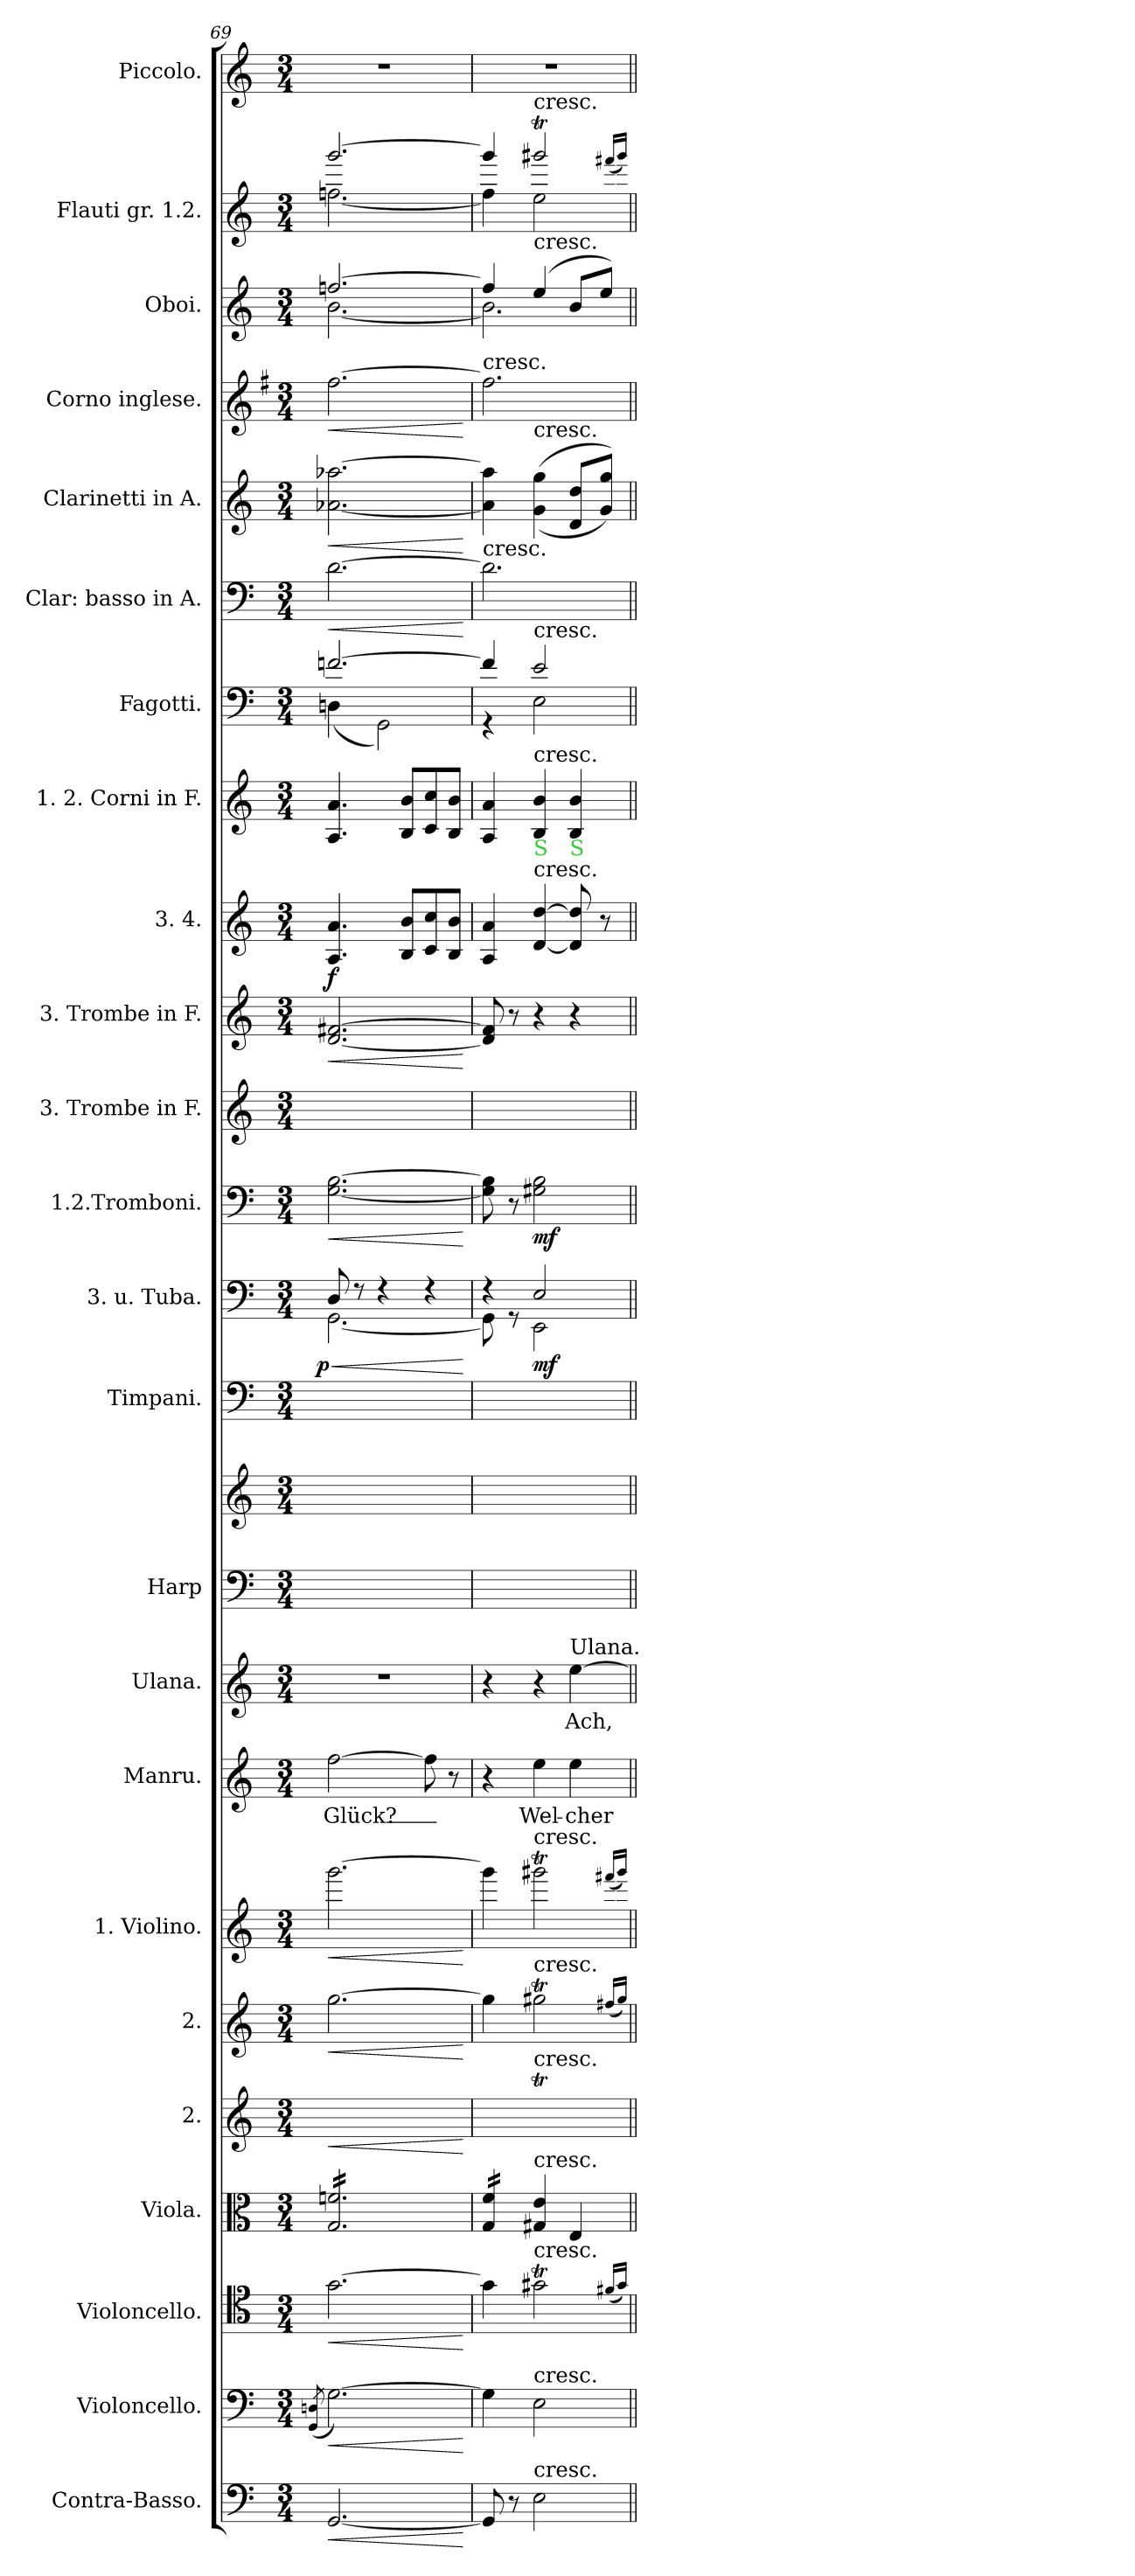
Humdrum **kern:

**kern	**dynam	**kern	**dynam	**kern	**dynam	**kern	**kern	**dynam	**kern	**dynam	**kern	**dynam	**kern	**text	**kern	**text	**kern	**kern	**kern	**kern	**dynam	**kern	**dynam	**kern	**kern	**dynam	**kern	**dynam	**kern	**kern	**kern	**dynam	**kern	**dynam	**kern	**dynam	**kern	**kern	**kern
*part24	*part24	*part23	*part23	*part22	*part22	*part21	*part20	*part20	*part19	*part19	*part18	*part18	*part17	*part17	*part16	*part16	*part15	*part15	*part14	*part13	*part13	*part12	*part12	*part11	*part10	*part10	*part9	*part9	*part8	*part7	*part6	*part6	*part5	*part5	*part4	*part4	*part3	*part2	*part1
*staff25	*staff25	*staff24	*staff24	*staff23	*staff23	*staff22	*staff21	*staff21	*staff20	*staff20	*staff19	*staff19	*staff18	*staff18	*staff17	*staff17	*staff16	*staff15	*staff14	*staff13	*staff13	*staff12	*staff12	*staff11	*staff10	*staff10	*staff9	*staff9	*staff8	*staff7	*staff6	*staff6	*staff5	*staff5	*staff4	*staff4	*staff3	*staff2	*staff1
*I"Contra-Basso.	*	*I"Violoncello.	*	*I"Violoncello.	*	*I"Viola.	*I"2.	*	*I"2.	*	*I"1. Violino.	*	*I"Manru.	*	*I"Ulana.	*	*I"Harp	*	*I"Timpani.	*I"3. u. Tuba.	*	*I"1.2.Tromboni.	*	*I"3. Trombe in F.	*I"3. Trombe in F.	*	*I"3. 4.	*	*I"1. 2. Corni in F.	*I"Fagotti.	*I"Clar: basso in A.	*	*I"Clarinetti in A.	*	*I"Corno inglese.	*	*I"Oboi.	*I"Flauti gr. 1.2.	*I"Piccolo.
*I'C.-B.	*	*	*	*	*	*I'Vl.	*	*	*	*	*I'1. Viol.	*	*	*	*	*	*	*	*I'Timp.	*I'3. u. Tub.	*	*I'1.2. Tromb.	*	*	*I'Trombe.	*	*	*	*I'1. 2. Corni.	*I'Fag.	*I'basso.	*	*I'1.2. Clar. A.	*	*I'Cor.ingl.	*	*I'Ob.	*I'Fl.	*
*clefF4	*	*clefF4	*	*clefC4	*	*clefC3	*clefG2	*	*clefG2	*	*clefG2	*	*clefG2	*	*clefG2	*	*clefF4	*clefG2	*clefF4	*clefF4	*	*clefF4	*	*clefG2	*clefG2	*	*clefG2	*	*clefG2	*clefF4	*clefF4	*	*clefG2	*	*clefG2	*	*clefG2	*clefG2	*clefG2
*	*	*	*	*	*	*	*	*	*	*	*	*	*ITrd8c12	*	*	*	*	*	*	*	*	*	*	*ITrd-3c-5	*ITrd-3c-5	*	*ITrd4c7	*	*ITrd4c7	*	*ITrd2c3	*	*ITrd2c3	*	*ITrd4c7	*	*	*	*
*k[]	*	*k[]	*	*k[]	*	*k[]	*k[]	*	*k[]	*	*k[]	*	*k[]	*	*k[]	*	*k[]	*k[]	*k[]	*k[]	*	*k[]	*	*k[b-]	*k[b-]	*	*k[b-]	*	*k[b-]	*k[]	*k[f#c#g#]	*	*k[f#c#g#]	*	*k[]	*	*k[]	*k[]	*k[]
*M3/4	*	*M3/4	*	*M3/4	*	*M3/4	*M3/4	*	*M3/4	*	*M3/4	*	*M3/4	*	*M3/4	*	*M3/4	*M3/4	*M3/4	*M3/4	*	*M3/4	*	*M3/4	*M3/4	*	*M3/4	*	*M3/4	*M3/4	*M3/4	*	*M3/4	*	*M3/4	*	*M3/4	*M3/4	*M3/4
=69	=69	=69	=69	=69	=69	=69	=69	=69	=69	=69	=69	=69	=69	=69	=69	=69	=69	=69	=69	=69	=69	=69	=69	=69	=69	=69	=69	=69	=69	=69	=69	=69	=69	=69	=69	=69	=69	=69	=69
.	.	(>8qGG/ 8qDn/	.	.	.	.	.	.	.	.	.	.	.	.	.	.	.	.	.	.	.	.	.	.	.	.	.	.	.	.	.	.	.	.	.	.	.	.	.
!	!LO:HP:b	!	!LO:HP:b	!	!LO:HP:b	!	!	!LO:HP:b	!	!LO:HP:b	!	!LO:HP:b	!	!	!	!	!	!	!	!	!LO:HP:b	!	!LO:HP:b	!	!	!LO:HP:b	!	!	!	!	!	!LO:HP:b	!	!LO:HP:b	!	!LO:HP:b	!	!	!
*	*	*	*	*	*	*	*	*	*	*	*	*	*	*	*	*	*	*	*	*^	*	*	*	*	*	*	*	*	*	*^	*	*	*	*	*	*	*^	*^	*
!	!	!	!	!	!	!	!	!	!	!	!	!	!	!	!	!	!	!	!	!	!	!LO:DY:n=1:b:rj	!	!	!	!	!	!	!	!	!	!	!	!	!	!	!	!	!	!	!	!	!
*	*	*	*	*	*	*tremolo	*	*	*	*	*	*	*	*	*	*	*	*	*	*	*	*	*	*	*	*	*	*	*	*	*	*	*	*	*	*	*	*	*	*	*	*	*
[2.GG/	<	[2.G\)	<	[2.g\	<	16G/ 16fn/LL	[2.gg\yy	<	[2.gg\	<	[2.ggg\	<	[2f\	Glück?_	2.r	.	2.ryy	2.ryy	2.ryy	8D/	[2.GG\	< p	[2.G\ [2.B\	<	2.ryy	[2.g/ [2.bn/	<	4.D/ 4.d/	f	4.D/ 4.d/	[2.fn/	(4Dn\	[2.B\	<	[2.fn\ [2.ffn\	<	[2.b\	<	[2.ffn/	[2.b\	[2.ggg/	[2.ffn\	2.r
.	.	.	.	.	.	16G/ 16fn/	.	.	.	.	.	.	.	.	.	.	.	.	.	.	.	.	.	.	.	.	.	.	.	.	.	.	.	.	.	.	.	.	.	.	.	.	.
.	.	.	.	.	.	16G/ 16fn/	.	.	.	.	.	.	.	.	.	.	.	.	.	8rF	.	.	.	.	.	.	.	.	.	.	.	.	.	.	.	.	.	.	.	.	.	.	.
.	.	.	.	.	.	16G/ 16fn/	.	.	.	.	.	.	.	.	.	.	.	.	.	.	.	.	.	.	.	.	.	.	.	.	.	.	.	.	.	.	.	.	.	.	.	.	.
.	.	.	.	.	.	16G/ 16fn/	.	.	.	.	.	.	.	.	.	.	.	.	.	4rF	.	.	.	.	.	.	.	.	.	.	.	2GG\)	.	.	.	.	.	.	.	.	.	.	.
.	.	.	.	.	.	16G/ 16fn/	.	.	.	.	.	.	.	.	.	.	.	.	.	.	.	.	.	.	.	.	.	.	.	.	.	.	.	.	.	.	.	.	.	.	.	.	.
.	.	.	.	.	.	16G/ 16fn/	.	.	.	.	.	.	.	.	.	.	.	.	.	.	.	.	.	.	.	.	.	8E/ 8e/L	.	8E/ 8e/L	.	.	.	.	.	.	.	.	.	.	.	.	.
.	.	.	.	.	.	16G/ 16fn/	.	.	.	.	.	.	.	.	.	.	.	.	.	.	.	.	.	.	.	.	.	.	.	.	.	.	.	.	.	.	.	.	.	.	.	.	.
.	.	.	.	.	.	16G/ 16fn/	.	.	.	.	.	.	8f\]	.	.	.	.	.	.	4rF	.	.	.	.	.	.	.	8F/ 8f/	.	8F/ 8f/	.	.	.	.	.	.	.	.	.	.	.	.	.
.	.	.	.	.	.	16G/ 16fn/	.	.	.	.	.	.	.	.	.	.	.	.	.	.	.	.	.	.	.	.	.	.	.	.	.	.	.	.	.	.	.	.	.	.	.	.	.
.	.	.	.	.	.	16G/ 16fn/	.	.	.	.	.	.	8r	.	.	.	.	.	.	.	.	.	.	.	.	.	.	8E/ 8e/J	.	8E/ 8e/J	.	.	.	.	.	.	.	.	.	.	.	.	.
.	.	.	.	.	.	16G/ 16fn/JJ	.	.	.	.	.	.	.	.	.	.	.	.	.	.	.	.	.	.	.	.	.	.	.	.	.	.	.	.	.	.	.	.	.	.	.	.	.
*	*	*	*	*	*	*	*	*	*	*	*	*	*	*	*	*	*	*	*	*	*	*	*	*	*	*	*	*	*	*	*	*	*	*	*	*	*	*	*v	*v	*	*	*
*	*	*	*	*	*	*	*	*	*	*	*	*	*	*	*	*	*	*	*	*v	*v	*	*	*	*	*	*	*	*	*	*v	*v	*	*	*	*	*	*	*	*v	*v	*
.	[	.	[	.	[	.	.	[	.	[	.	[	.	.	.	.	.	.	.	.	[	.	[	.	.	[	.	.	.	.	.	[	.	[	.	[	.	.	.
=70	=70	=70	=70	=70	=70	=70	=70	=70	=70	=70	=70	=70	=70	=70	=70	=70	=70	=70	=70	=70	=70	=70	=70	=70	=70	=70	=70	=70	=70	=70	=70	=70	=70	=70	=70	=70	=70	=70	=70
*	*	*	*	*	*	*	*	*	*	*	*	*	*	*	*	*	*	*	*	*^	*	*	*	*	*	*	*	*	*	*^	*	*	*	*	*	*	*^	*^	*
!	!	!	!	!	!	!	!	!	!	!	!	!	!	!	!	!	!	!	!	!	!	!	!	!	!	!	!	!	!	!	!	!	!	!	!	!	!LO:TX:t=cresc.	!	!	!	!	!	!
!	!	!	!	!	!	!	!	!	!	!	!	!	!	!	!	!	!	!	!	!	!	!	!	!	!	!	!	!	!	!	!	!	!LO:TX:t=cresc.	!	!	!	!	!	!	!	!	!	!
8GG/]	.	4G\]	.	4g\]	.	16G/ 16f/LL	4gg\yy]	.	4gg\]	.	4ggg\]	.	4r	.	4r	.	2.ryy	2.ryy	2.ryy	4rF	8GG\]	.	8G]\ 8B]\	.	2.ryy	8g]/ 8b]/	.	4D/ 4d/	.	4D/ 4d/	4f/]	4r	2.B\]	.	4f]\ 4ff]\	.	2.b\]	.	4ff/]	2.b\]	4ggg/]	4ff\]	2.r
.	.	.	.	.	.	16G/ 16f/	.	.	.	.	.	.	.	.	.	.	.	.	.	.	.	.	.	.	.	.	.	.	.	.	.	.	.	.	.	.	.	.	.	.	.	.	.
8r	.	.	.	.	.	16G/ 16f/	.	.	.	.	.	.	.	.	.	.	.	.	.	.	8rGG	.	8r	.	.	8r	.	.	.	.	.	.	.	.	.	.	.	.	.	.	.	.	.
.	.	.	.	.	.	16G/ 16f/JJ	.	.	.	.	.	.	.	.	.	.	.	.	.	.	.	.	.	.	.	.	.	.	.	.	.	.	.	.	.	.	.	.	.	.	.	.	.
*	*	*	*	*	*	*Xtremolo	*	*	*	*	*	*	*	*	*	*	*	*	*	*	*	*	*	*	*	*	*	*	*	*	*	*	*	*	*	*	*	*	*	*	*	*	*
!	!	!	!	!	!	!	!	!	!	!	!	!	!	!	!	!	!	!	!	!	!	!	!	!	!	!	!	!	!	!	!	!	!	!	!	!	!	!	!	!	!LO:TX:t=cresc.	!	!
!	!	!	!	!	!	!	!	!	!	!	!	!	!	!	!	!	!	!	!	!	!	!	!	!	!	!	!	!	!	!	!	!	!	!	!	!	!	!	!LO:TX:t=cresc.	!	!	!	!
!	!	!	!	!	!	!	!	!	!	!	!	!	!	!	!	!	!	!	!	!	!	!	!	!	!	!	!	!	!	!	!	!	!	!	!LO:TX:t=cresc.	!	!	!	!	!	!	!	!
!	!	!	!	!	!	!	!	!	!	!	!	!	!	!	!	!	!	!	!	!	!	!	!	!	!	!	!	!	!	!	!LO:TX:t=cresc.	!	!	!	!	!	!	!	!	!	!	!	!
!	!	!	!	!	!	!	!	!	!	!	!	!	!	!	!	!	!	!	!	!	!	!	!	!	!	!	!	!	!	!LO:TX:t=cresc.	!	!	!	!	!	!	!	!	!	!	!	!	!
!	!	!	!	!	!	!	!	!	!	!	!	!	!	!	!	!	!	!	!	!	!	!	!	!	!	!	!	!LO:TX:t=cresc.	!	!	!	!	!	!	!	!	!	!	!	!	!	!	!
!	!	!	!	!	!	!	!	!	!	!	!	!	!	!	!	!	!	!	!	!	!	!	!	!	!	!	!	!LO:TX:a:color=limegreen:t=S	!	!	!	!	!	!	!	!	!	!	!	!	!	!	!
!	!	!	!	!	!	!	!	!	!	!	!LO:TX:t=cresc.	!	!	!	!	!	!	!	!	!	!	!	!	!	!	!	!	!	!	!	!	!	!	!	!	!	!	!	!	!	!	!	!
!	!	!	!	!	!	!	!	!	!LO:TX:t=cresc.	!	!	!	!	!	!	!	!	!	!	!	!	!	!	!	!	!	!	!	!	!	!	!	!	!	!	!	!	!	!	!	!	!	!
!	!	!	!	!	!	!	!LO:TX:t=cresc.	!	!	!	!	!	!	!	!	!	!	!	!	!	!	!	!	!	!	!	!	!	!	!	!	!	!	!	!	!	!	!	!	!	!	!	!
!	!	!	!	!	!	!LO:TX:t=cresc.	!	!	!	!	!	!	!	!	!	!	!	!	!	!	!	!	!	!	!	!	!	!	!	!	!	!	!	!	!	!	!	!	!	!	!	!	!
!	!	!	!	!LO:TX:t=cresc.	!	!	!	!	!	!	!	!	!	!	!	!	!	!	!	!	!	!	!	!	!	!	!	!	!	!	!	!	!	!	!	!	!	!	!	!	!	!	!
!	!	!LO:TX:t=cresc.	!	!	!	!	!	!	!	!	!	!	!	!	!	!	!	!	!	!	!	!	!	!	!	!	!	!	!	!	!	!	!	!	!	!	!	!	!	!	!	!	!
!LO:TX:t=cresc.	!	!	!	!	!	!	!	!	!	!	!	!	!	!	!	!	!	!	!	!	!	!	!	!	!	!	!	!	!	!	!	!	!	!	!	!	!	!	!	!	!	!	!
2E\	.	2E\	.	2g#Xt\	.	4G#X/ 4e/	2gg#Xt\yy	.	2gg#Xt\	.	2ggg#Xt\	.	4e\	Wel-	4r	.	.	.	.	2E/	2EE\	mf	2G#X\ 2B\	mf	.	4r	.	[4G/ [4g/	.	4E/ 4e/	2e/	2E\	.	.	(<(>4e\ 4ee\	.	.	.	(4ee/	.	2ggg#Xt/	2ee\	.
!	!	!	!	!	!	!	!	!	!	!	!	!	!	!	!	!	!	!	!	!	!	!	!	!	!	!	!	!LO:TX:a:color=limegreen:t=S	!	!	!	!	!	!	!	!	!	!	!	!	!	!	!
!	!	!	!	!	!	!	!	!	!	!	!	!	!	!	!LO:TX:a:t=Ulana.	!	!	!	!	!	!	!	!	!	!	!	!	!	!	!	!	!	!	!	!	!	!	!	!	!	!	!	!
.	.	.	.	.	.	4E/	.	.	.	.	.	.	4e\	-cher	[4ee\	Ach,_	.	.	.	.	.	.	.	.	.	4r	.	8G]/ 8g]/	.	4E/ 4e/	.	.	.	.	8B/ 8b/L	.	.	.	8b/L	.	.	.	.
.	.	.	.	.	.	.	.	.	.	.	.	.	.	.	.	.	.	.	.	.	.	.	.	.	.	.	.	8r	.	.	.	.	.	.	8e/ 8ee/J))	.	.	.	8ee/J)	.	.	.	.
*	*	*	*	*	*	*	*	*	*	*	*	*	*	*	*	*	*	*	*	*	*	*	*	*	*	*	*	*	*	*	*	*	*	*	*	*	*	*	*v	*v	*	*	*
*	*	*	*	*	*	*	*	*	*	*	*	*	*	*	*	*	*	*	*	*v	*v	*	*	*	*	*	*	*	*	*	*v	*v	*	*	*	*	*	*	*	*v	*v	*
.	.	.	.	(16qqf#X/LL	.	.	(16qqff#X/LLyy	.	(16qqff#X/LL	.	(16qqfff#X/LL	.	.	.	.	.	.	.	.	.	.	.	.	.	.	.	.	.	.	.	.	.	.	.	.	.	.	(16qqfff#X/LL	.
.	.	.	.	16qqg#/JJ)	.	.	16qqgg#/JJyy)	.	16qqgg#/JJ)	.	16qqggg#/JJ)	.	.	.	.	.	.	.	.	.	.	.	.	.	.	.	.	.	.	.	.	.	.	.	.	.	.	16qqggg#/JJ)	.
=||	=||	=||	=||	=||	=||	=||	=||	=||	=||	=||	=||	=||	=||	=||	=||	=||	=||	=||	=||	=||	=||	=||	=||	=||	=||	=||	=||	=||	=||	=||	=||	=||	=||	=||	=||	=||	=||	=||	=||
*-	*-	*-	*-	*-	*-	*-	*-	*-	*-	*-	*-	*-	*-	*-	*-	*-	*-	*-	*-	*-	*-	*-	*-	*-	*-	*-	*-	*-	*-	*-	*-	*-	*-	*-	*-	*-	*-	*-	*-
